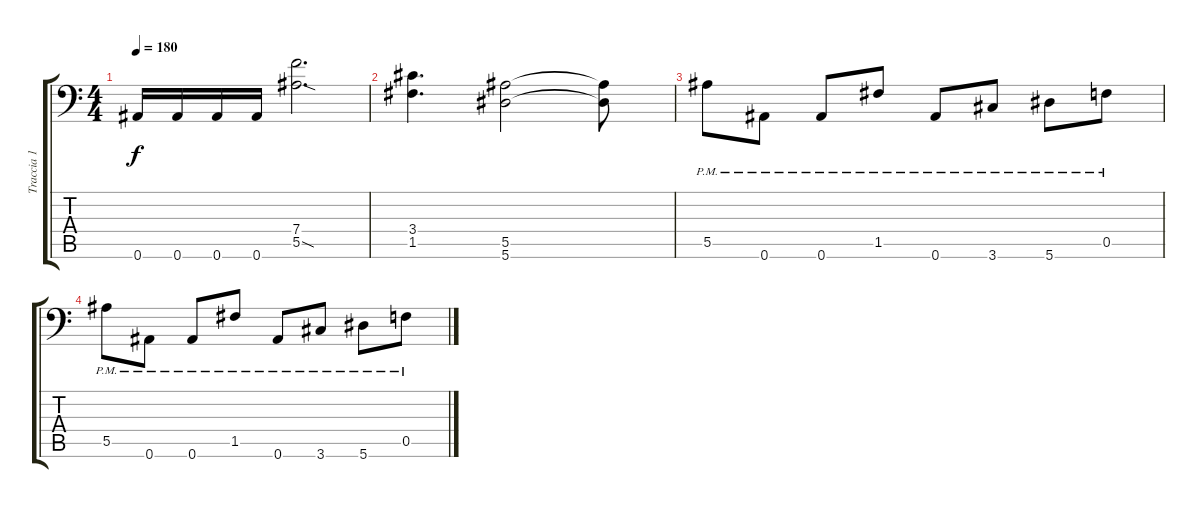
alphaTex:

\track ("Traccia 1" "Traccia 1") {instrument distortionguitar}
\staff {score tabs}
\tuning (C4 G3 Eb3 Bb2 F2 Bb1) {hide}
\ts (4 4)
\tempo 180
\clef f4
\ks c
0.6.16{dy f} 0.6.16 0.6.16 0.6.16 (7.4 5.5{sod}).2{d} |
(3.4 1.5).4{d} (5.5 5.6).2 (5.5{t} 5.6{t}).8 |
5.5{pm}.8 0.6{pm}.8 0.6{pm}.8 1.5{pm}.8 0.6{pm}.8 3.6{pm}.8 5.6{pm}.8 0.5{pm}.8 |
5.5{pm}.8 0.6{pm}.8 0.6{pm}.8 1.5{pm}.8 0.6{pm}.8 3.6{pm}.8 5.6{pm}.8 0.5{pm}.8
